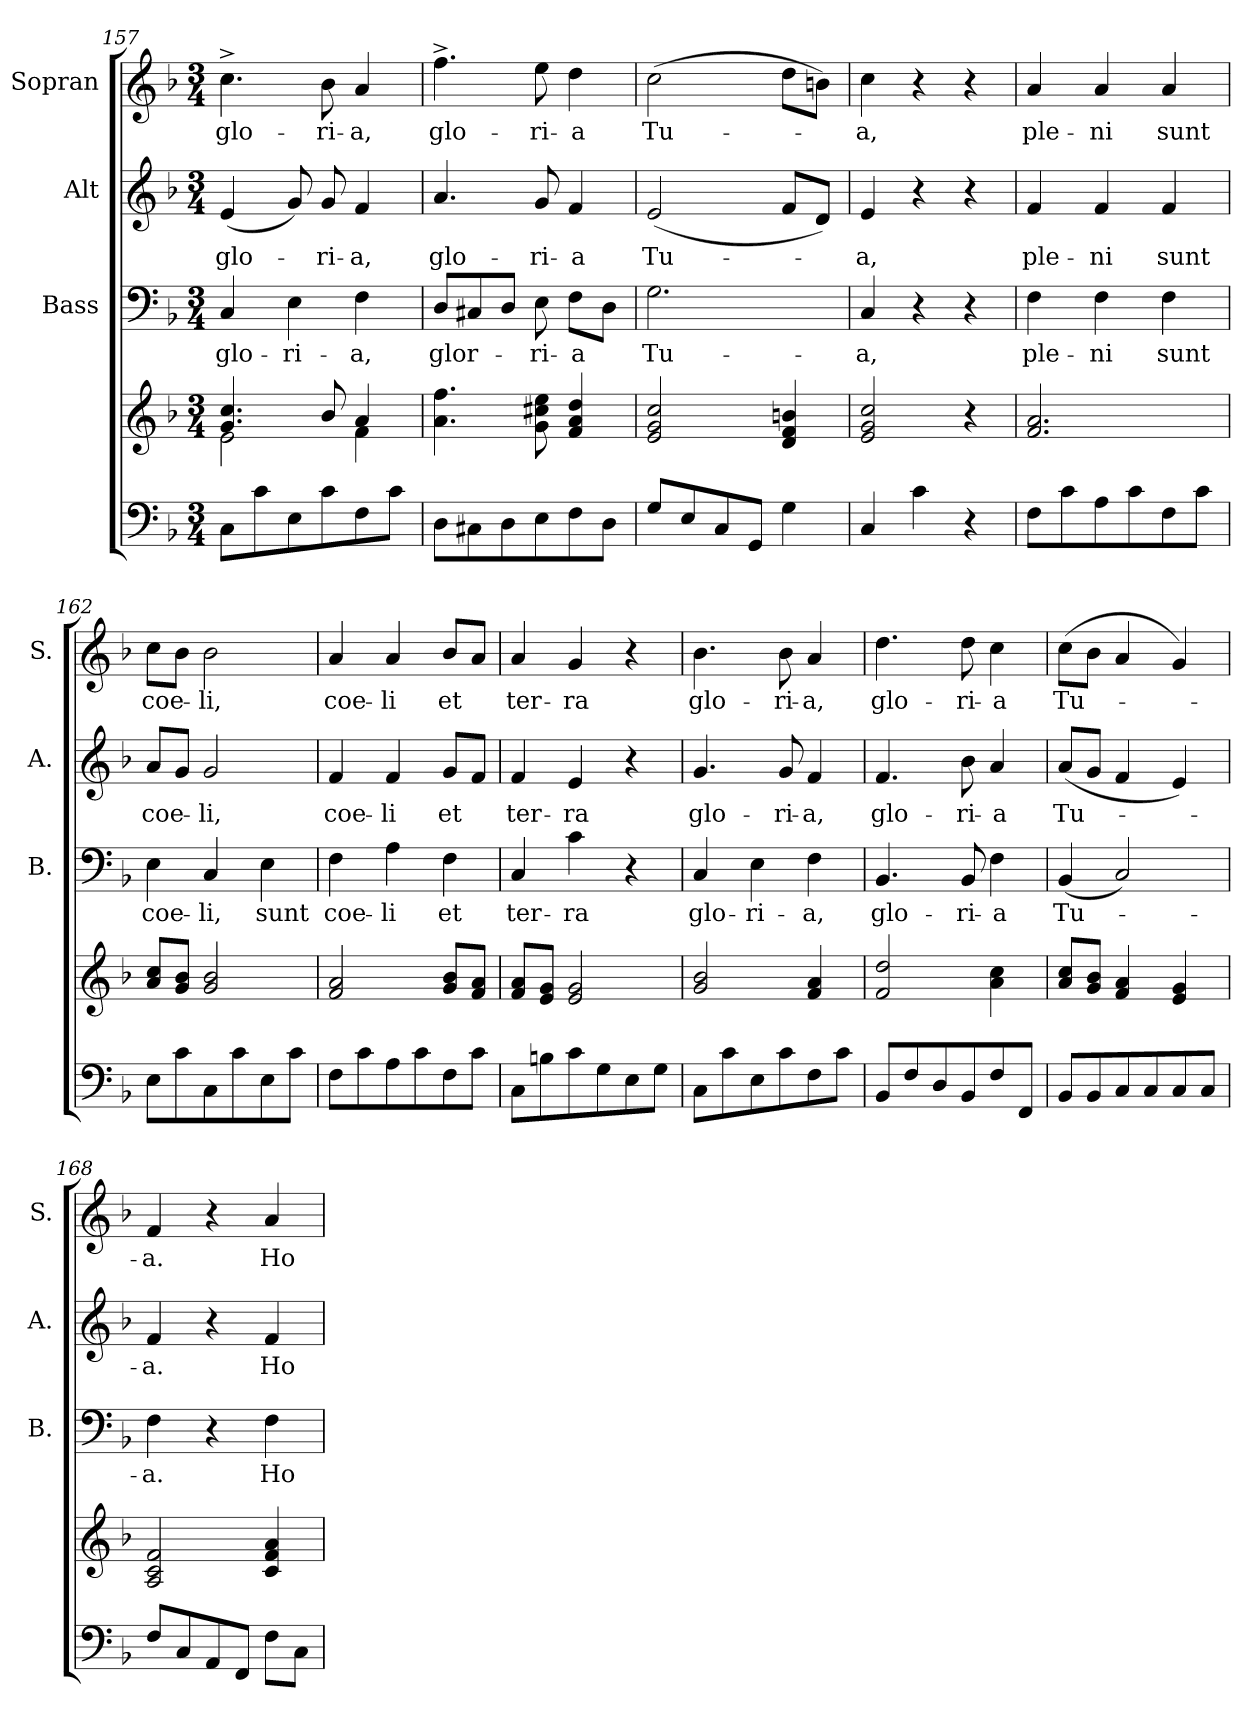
**kern	**kern	**kern	**text	**kern	**text	**kern	**text
*part4	*part4	*part3	*part3	*part2	*part2	*part1	*part1
*staff5	*staff4	*staff3	*staff3	*staff2	*staff2	*staff1	*staff1
*	*	*I"Bass	*	*I"Alt	*	*I"Sopran	*
*	*	*I'B.	*	*I'A.	*	*I'S.	*
*clefF4	*clefG2	*clefF4	*	*clefG2	*	*clefG2	*
*k[b-]	*k[b-]	*k[b-]	*	*k[b-]	*	*k[b-]	*
*F:	*F:	*F:	*	*F:	*	*F:	*
*M3/4	*M3/4	*M3/4	*	*M3/4	*	*M3/4	*
=157	=157	=157	=157	=157	=157	=157	=157
*	*^	*	*	*	*	*	*
!	!	!	!	!LO:LY:b	!	!LO:LY:b	!	!LO:LY:b
8C\L	4.g/ 4.cc/	2e\	4C/	glo-	(<4e/	glo-	4.cc^>\	glo-
8c\	.	.	.	.	.	.	.	.
!	!	!	!	!LO:LY:b	!	!	!	!
8E\	.	.	4E\	-ri-	8g/)	.	.	.
!	!	!	!	!	!	!LO:LY:b	!	!LO:LY:b
8c\	8b-/	.	.	.	8g/	-ri-	8b-\	-ri-
!	!	!	!	!LO:LY:b	!	!LO:LY:b	!	!LO:LY:b
8F\	4a/	4f\	4F\	-a,	4f/	-a,	4a/	-a,
8c\J	.	.	.	.	.	.	.	.
*	*v	*v	*	*	*	*	*	*
=158	=158	=158	=158	=158	=158	=158	=158
!	!	!	!LO:LY:b	!	!LO:LY:b	!	!LO:LY:b
8D\L	4.a\ 4.ff\	8D/L	glor-	4.a/	glo-	4.ff^>\	glo-
8C#X\	.	8C#X/	.	.	.	.	.
8D\	.	8D/J	.	.	.	.	.
!	!	!	!LO:LY:b	!	!LO:LY:b	!	!LO:LY:b
8E\	8g\ 8cc#X\ 8ee\	8E\	-ri-	8g/	-ri-	8ee\	-ri-
!	!	!	!LO:LY:b	!	!LO:LY:b	!	!LO:LY:b
8F\	4f/ 4a/ 4dd/	8F\L	-a	4f/	-a	4dd\	-a
8D\J	.	8D\J	.	.	.	.	.
=159	=159	=159	=159	=159	=159	=159	=159
!	!	!	!LO:LY:b	!	!LO:LY:b	!	!LO:LY:b
8G/L	2e/ 2g/ 2cc/	2.G\	Tu-	(<2e/	Tu-	(>2cc\	Tu-
8E/	.	.	.	.	.	.	.
8C/	.	.	.	.	.	.	.
8GG/J	.	.	.	.	.	.	.
4G\	4d/ 4f/ 4bn/	.	.	8f/L	.	8dd\L	.
.	.	.	.	8d/J)	.	8bn\J)	.
=160	=160	=160	=160	=160	=160	=160	=160
!	!	!	!LO:LY:b	!	!LO:LY:b	!	!LO:LY:b
4C/	2e/ 2g/ 2cc/	4C/	-a,	4e/	-a,	4cc\	-a,
4c\	.	4r	.	4r	.	4r	.
4r	4r	4r	.	4r	.	4r	.
=161	=161	=161	=161	=161	=161	=161	=161
!	!	!	!LO:LY:b	!	!LO:LY:b	!	!LO:LY:b
8F\L	2.f/ 2.a/	4F\	ple-	4f/	ple-	4a/	ple-
8c\	.	.	.	.	.	.	.
!	!	!	!LO:LY:b	!	!LO:LY:b	!	!LO:LY:b
8A\	.	4F\	-ni	4f/	-ni	4a/	-ni
8c\	.	.	.	.	.	.	.
!	!	!	!LO:LY:b	!	!LO:LY:b	!	!LO:LY:b
8F\	.	4F\	sunt	4f/	sunt	4a/	sunt
8c\J	.	.	.	.	.	.	.
!!LO:LB:g=z
=162	=162	=162	=162	=162	=162	=162	=162
!	!	!	!LO:LY:b	!	!LO:LY:b	!	!LO:LY:b
8E\L	8a/ 8cc/L	4E\	coe-	8a/L	coe-	8cc\L	coe-
8c\	8g/ 8b-/J	.	.	8g/J	.	8b-\J	.
!	!	!	!LO:LY:b	!	!LO:LY:b	!	!LO:LY:b
8C\	2g/ 2b-/	4C/	-li,	2g/	-li,	2b-\	-li,
8c\	.	.	.	.	.	.	.
!	!	!	!LO:LY:b	!	!	!	!
8E\	.	4E\	sunt	.	.	.	.
8c\J	.	.	.	.	.	.	.
=163	=163	=163	=163	=163	=163	=163	=163
!	!	!	!LO:LY:b	!	!LO:LY:b	!	!LO:LY:b
8F\L	2f/ 2a/	4F\	coe-	4f/	coe-	4a/	coe-
8c\	.	.	.	.	.	.	.
!	!	!	!LO:LY:b	!	!LO:LY:b	!	!LO:LY:b
8A\	.	4A\	-li	4f/	-li	4a/	-li
8c\	.	.	.	.	.	.	.
!	!	!	!LO:LY:b	!	!LO:LY:b	!	!LO:LY:b
8F\	8g/ 8b-/L	4F\	et	8g/L	et	8b-/L	et
8c\J	8f/ 8a/J	.	.	8f/J	.	8a/J	.
=164	=164	=164	=164	=164	=164	=164	=164
!	!	!	!LO:LY:b	!	!LO:LY:b	!	!LO:LY:b
8C\L	8f/ 8a/L	4C/	ter-	4f/	ter-	4a/	ter-
8Bn\	8e/ 8g/J	.	.	.	.	.	.
!	!	!	!LO:LY:b	!	!LO:LY:b	!	!LO:LY:b
8c\	2e/ 2g/	4c\	-ra	4e/	-ra	4g/	-ra
8G\	.	.	.	.	.	.	.
8E\	.	4r	.	4r	.	4r	.
8G\J	.	.	.	.	.	.	.
=165	=165	=165	=165	=165	=165	=165	=165
!	!	!	!LO:LY:b	!	!LO:LY:b	!	!LO:LY:b
8C\L	2g/ 2b-/	4C/	glo-	4.g/	glo-	4.b-\	glo-
8c\	.	.	.	.	.	.	.
!	!	!	!LO:LY:b	!	!	!	!
8E\	.	4E\	-ri-	.	.	.	.
!	!	!	!	!	!LO:LY:b	!	!LO:LY:b
8c\	.	.	.	8g/	-ri-	8b-\	-ri-
!	!	!	!LO:LY:b	!	!LO:LY:b	!	!LO:LY:b
8F\	4f/ 4a/	4F\	-a,	4f/	-a,	4a/	-a,
8c\J	.	.	.	.	.	.	.
=166	=166	=166	=166	=166	=166	=166	=166
!	!	!	!LO:LY:b	!	!LO:LY:b	!	!LO:LY:b
8BB-/L	2f/ 2dd/	4.BB-/	glo-	4.f/	glo-	4.dd\	glo-
8F/	.	.	.	.	.	.	.
8D/	.	.	.	.	.	.	.
!	!	!	!LO:LY:b	!	!LO:LY:b	!	!LO:LY:b
8BB-/	.	8BB-/	-ri-	8b-\	-ri-	8dd\	-ri-
!	!	!	!LO:LY:b	!	!LO:LY:b	!	!LO:LY:b
8F/	4a\ 4cc\	4F\	-a	4a/	-a	4cc\	-a
8FF/J	.	.	.	.	.	.	.
=167	=167	=167	=167	=167	=167	=167	=167
!	!	!	!LO:LY:b	!	!LO:LY:b	!	!LO:LY:b
8BB-/L	8a/ 8cc/L	(<4BB-/	Tu-	(<8a/L	Tu-	(>8cc\L	Tu-
8BB-/	8g/ 8b-/J	.	.	8g/J	.	8b-\J	.
8C/	4f/ 4a/	2C/)	.	4f/	.	4a/	.
8C/	.	.	.	.	.	.	.
8C/	4e/ 4g/	.	.	4e/)	.	4g/)	.
8C/J	.	.	.	.	.	.	.
=168	=168	=168	=168	=168	=168	=168	=168
!	!	!	!LO:LY:b	!	!LO:LY:b	!	!LO:LY:b
8F/L	2A/ 2c/ 2f/	4F\	-a.	4f/	-a.	4f/	-a.
8C/	.	.	.	.	.	.	.
8AA/	.	4r	.	4r	.	4r	.
8FF/J	.	.	.	.	.	.	.
!	!	!	!LO:LY:b	!	!LO:LY:b	!	!LO:LY:b
8F\L	4c/ 4f/ 4a/	4F\	Ho-	4f/	Ho-	4a/	Ho-
8C\J	.	.	.	.	.	.	.
=	=	=	=	=	=	=	=
*-	*-	*-	*-	*-	*-	*-	*-
